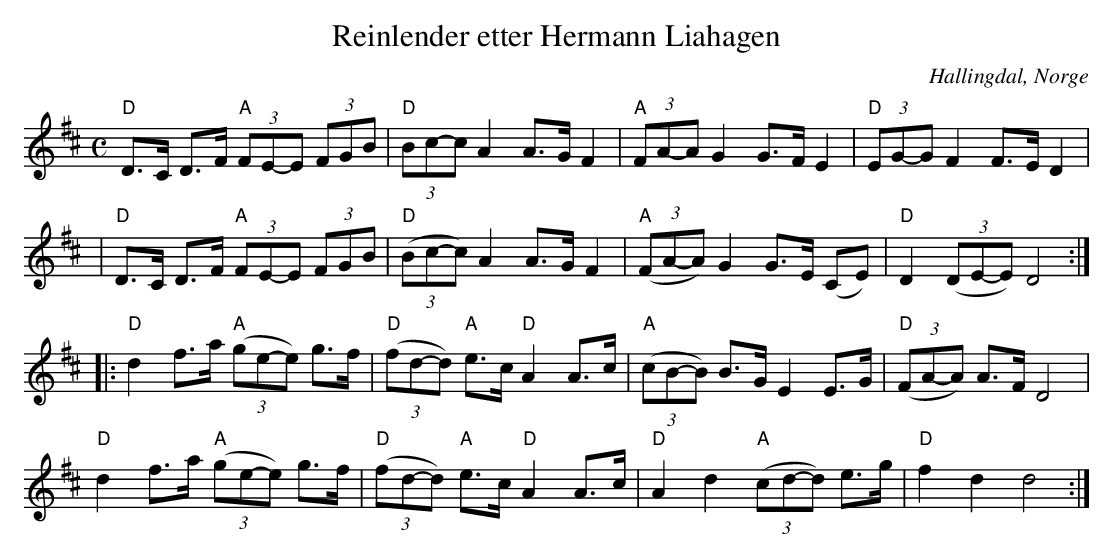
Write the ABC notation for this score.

X:1
T:Reinlender etter Hermann Liahagen
O:Hallingdal, Norge
M:C
L:1/8
K:D
"D"D>C D>F "A"(3FE-E (3FGB|"D"(3Bc-c A2 A>G F2|"A"(3FA-A G2 G>F E2|"D"(3EG-G F2 F>E D2|
|"D"D>C D>F "A"(3FE-E (3FGB|"D"(3(Bc-c) A2 A>G F2|"A"(3(FA-A) G2 G>E (CE)|"D"D2 (3(DE-E) D4:|
|:"D" d2 f>a "A"(3(ge-e) g>f|"D"(3(fd-d) "A"e>c "D"A2 A>c|"A"(3(cB-B) B>G E2 E>G|"D"(3(FA-A) A>F D4|
"D" d2 f>a "A"(3(ge-e) g>f|"D"(3(fd-d) "A"e>c "D"A2 A>c|"D"A2 d2 "A"(3(cd-d) e>g|"D"f2 d2 d4:|
